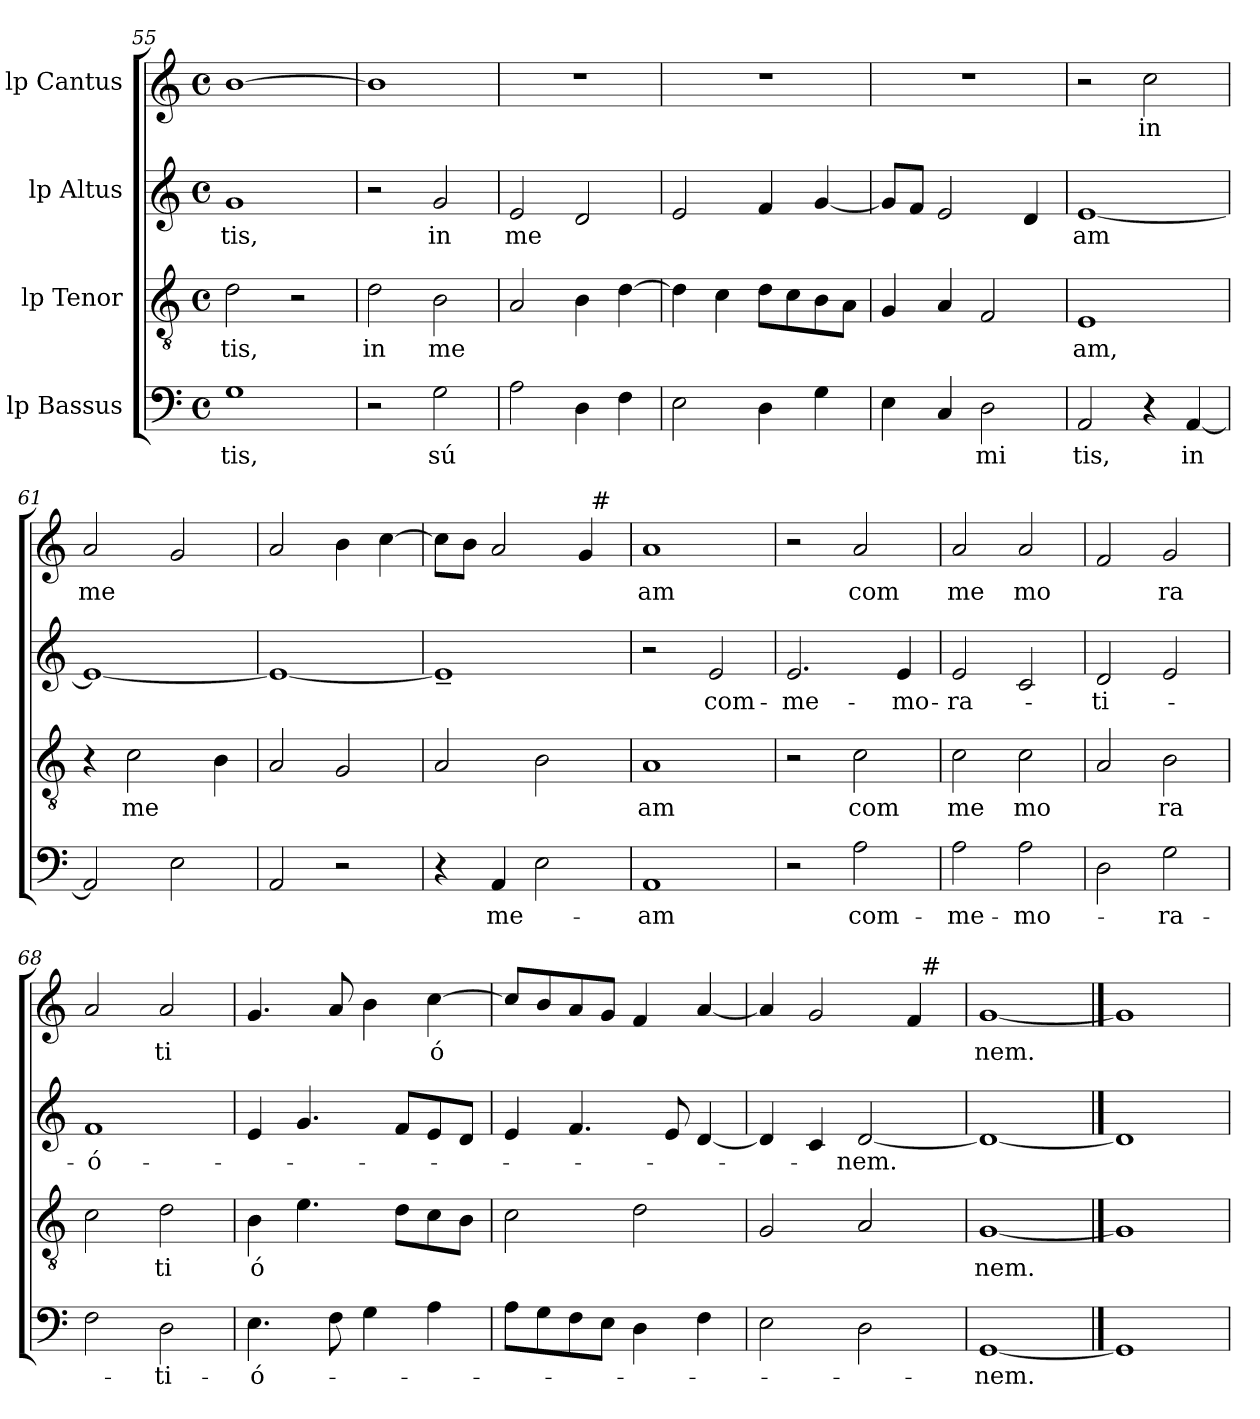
**kern	**text	**kern	**text	**kern	**text	**kern	**text
*part4	*part4	*part3	*part3	*part2	*part2	*part1	*part1
*staff4	*staff4	*staff3	*staff3	*staff2	*staff2	*staff1	*staff1
*I"lp Bassus	*	*I"lp Tenor	*	*I"lp Altus	*	*I"lp Cantus	*
*clefF4	*	*clefGv2	*	*clefG2	*	*clefG2	*
*k[]	*	*k[]	*	*k[]	*	*k[]	*
*C:	*	*C:	*	*C:	*	*C:	*
*M4/4	*	*M4/4	*	*M4/4	*	*M4/4	*
*met(c)	*	*met(c)	*	*met(c)	*	*met(c)	*
=55	=55	=55	=55	=55	=55	=55	=55
!	!LO:LY:b	!	!LO:LY:b	!	!LO:LY:b	!	!
1G	tis,	2d\	tis,	1g	tis,	[>1b	.
.	.	2r	.	.	.	.	.
=56	=56	=56	=56	=56	=56	=56	=56
!	!	!	!LO:LY:b	!	!	!	!
2r	.	2d\	in	2r	.	1b]	.
!	!LO:LY:b	!	!LO:LY:b	!	!LO:LY:b	!	!
2G\	sú	2B\	me	2g/	in	.	.
=57	=57	=57	=57	=57	=57	=57	=57
!	!	!	!	!	!LO:LY:b	!	!
2A\	.	2A/	.	2e/	me	1r	.
4D\	.	4B\	.	2d/	.	.	.
4F\	.	[>4d\	.	.	.	.	.
=58	=58	=58	=58	=58	=58	=58	=58
2E\	.	4d\]	.	2e/	.	1r	.
.	.	4c\	.	.	.	.	.
4D\	.	8d\L	.	4f/	.	.	.
.	.	8c\	.	.	.	.	.
4G\	.	8B\	.	[<4g/	.	.	.
.	.	8A\J	.	.	.	.	.
=59	=59	=59	=59	=59	=59	=59	=59
4E\	.	4G/	.	8g/L]	.	1r	.
.	.	.	.	8f/J	.	.	.
4C/	.	4A/	.	2e/	.	.	.
!	!LO:LY:b	!	!	!	!	!	!
2D\	mi	2F/	.	.	.	.	.
.	.	.	.	4d/	.	.	.
=60	=60	=60	=60	=60	=60	=60	=60
!	!LO:LY:b	!	!LO:LY:b	!	!LO:LY:b	!	!
2AA/	tis,	1E	am,	[<1e	am	2r	.
!	!	!	!	!	!	!	!LO:LY:b
4r	.	.	.	.	.	2cc\	in
!	!LO:LY:b	!	!	!	!	!	!
[<4AA/	in	.	.	.	.	.	.
=61	=61	=61	=61	=61	=61	=61	=61
!	!	!	!	!	!	!	!LO:LY:b
2AA/]	.	4r	.	1e_	.	2a/	me
!	!	!	!LO:LY:b	!	!	!	!
.	.	2c\	me	.	.	.	.
2E\	.	.	.	.	.	2g/	.
.	.	4B\	.	.	.	.	.
=62	=62	=62	=62	=62	=62	=62	=62
2AA/	.	2A/	.	1e_	.	2a/	.
2r	.	2G/	.	.	.	4b\	.
.	.	.	.	.	.	[<4cc\	.
!!LO:LB:g=z
=63	=63	=63	=63	=63	=63	=63	=63
*	*	*	*	*	*	*^	*
4r	.	2A/	.	1e~<]	.	8cc\L]	2ryy	.
.	.	.	.	.	.	8b\J	.	.
!	!LO:LY:b	!	!	!	!	!	!	!
4AA/	me-	.	.	.	.	2a/	.	.
2E\	.	2B\	.	.	.	.	4ryy	.
.	.	.	.	.	.	4g/	32ryy	.
!	!	!	!	!	!	!	!LO:TX:a:t=#	!
.	.	.	.	.	.	.	8..ryy	.
=64	=64	=64	=64	=64	=64	=64	=64	=64
!	!LO:LY:b	!	!LO:LY:b	!	!	!	!	!LO:LY:b
*	*	*	*	*	*	*v	*v	*
1AA	-am	1A	am	2r	.	1a	am
!	!	!	!	!	!LO:LY:b	!	!
.	.	.	.	2e/	com-	.	.
=65	=65	=65	=65	=65	=65	=65	=65
!	!	!	!	!	!LO:LY:b	!	!
2r	.	2r	.	2.e/	-me-	2r	.
!	!LO:LY:b	!	!LO:LY:b	!	!	!	!LO:LY:b
2A\	com-	2c\	com	.	.	2a/	com
!	!	!	!	!	!LO:LY:b	!	!
.	.	.	.	4e/	-mo-	.	.
=66	=66	=66	=66	=66	=66	=66	=66
!	!LO:LY:b	!	!LO:LY:b	!	!LO:LY:b	!	!LO:LY:b
2A\	-me-	2c\	me	2e/	-ra-	2a/	me
!	!LO:LY:b	!	!LO:LY:b	!	!	!	!LO:LY:b
2A\	-mo-	2c\	mo	2c/	.	2a/	mo
=67	=67	=67	=67	=67	=67	=67	=67
!	!	!	!	!	!LO:LY:b	!	!
2D\	.	2A/	.	2d/	-ti-	2f/	.
!	!LO:LY:b	!	!LO:LY:b	!	!	!	!LO:LY:b
2G\	-ra-	2B\	ra	2e/	.	2g/	ra
=68	=68	=68	=68	=68	=68	=68	=68
!	!	!	!	!	!LO:LY:b:rj	!	!
2F\	.	2c\	.	1f	-ó-	2a/	.
!	!LO:LY:b	!	!LO:LY:b	!	!	!	!LO:LY:b
2D\	-ti-	2d\	ti	.	.	2a/	ti
=69	=69	=69	=69	=69	=69	=69	=69
!	!LO:LY:b	!	!LO:LY:b	!	!	!	!
4.E\	-ó-	4B\	ó	4e/	.	4.g/	.
.	.	4.e\	.	4.g/	.	.	.
8F\	.	.	.	.	.	8a/	.
4G\	.	.	.	.	.	4b\	.
.	.	8d\L	.	8f/L	.	.	.
!	!	!	!	!	!	!	!LO:LY:b
4A\	.	8c\	.	8e/	.	[>4cc\	ó
.	.	8B\J	.	8d/J	.	.	.
=70	=70	=70	=70	=70	=70	=70	=70
8A\L	.	2c\	.	4e/	.	8cc/L]	.
8G\	.	.	.	.	.	8b/	.
8F\	.	.	.	4.f/	.	8a/	.
8E\J	.	.	.	.	.	8g/J	.
4D\	.	2d\	.	.	.	4f/	.
.	.	.	.	8e/	.	.	.
4F\	.	.	.	[<4d/	.	[<4a/	.
=71	=71	=71	=71	=71	=71	=71	=71
*	*	*	*	*	*	*^	*
2E\	.	2G/	.	4d/]	.	4a/]	2ryy	.
.	.	.	.	4c/	.	2g/	.	.
!	!	!	!	!	!LO:LY:b	!	!	!
2D\	.	2A/	.	[<2d/	-nem.	.	4ryy	.
.	.	.	.	.	.	4f/	32ryy	.
!	!	!	!	!	!	!	!LO:TX:a:t=#	!
.	.	.	.	.	.	.	8..ryy	.
=72	=72	=72	=72	=72	=72	=72	=72	=72
!	!LO:LY:b	!	!LO:LY:b	!	!	!	!	!LO:LY:b
*	*	*	*	*	*	*v	*v	*
[1GG	-nem.	[1G	nem.	1d_	.	[1g	nem.
==73	==73	==73	==73	==73	==73	==73	==73
1GG]	.	1G]	.	1d]	.	1g]	.
=	=	=	=	=	=	=	=
*-	*-	*-	*-	*-	*-	*-	*-
